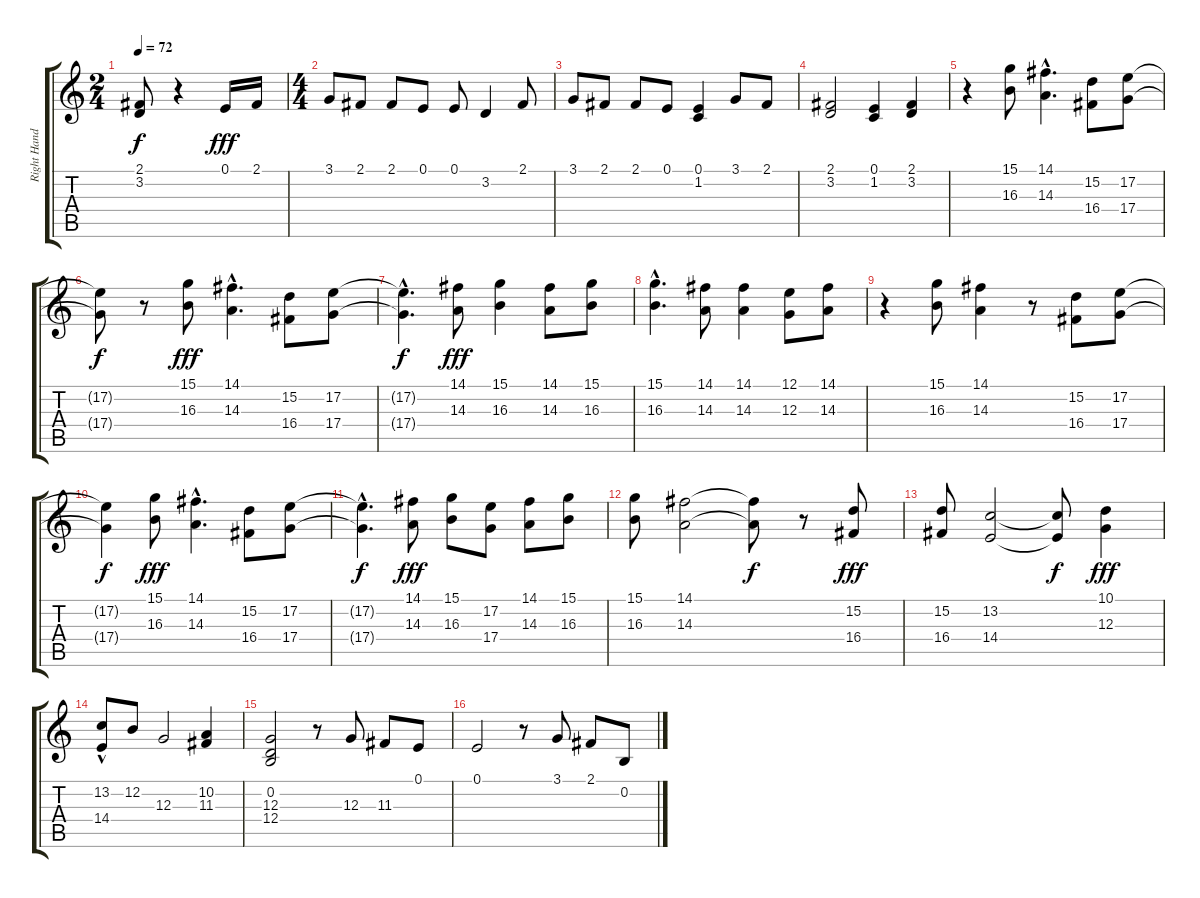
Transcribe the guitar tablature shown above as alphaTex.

\track ("Right Hand" "Right Hand") {instrument brightacousticpiano}
\staff {score tabs}
\tuning (E4 B3 G3 D3 A2 E2) {hide}
\ts (2 4)
\tempo 72
\clef g2
\ks c
(2.1{t} 3.2{t}).8{dy f} r.4 0.1.16{dy fff} 2.1.16 |
\ts (4 4)
3.1.8 2.1.8 2.1.8 0.1.8 0.1.8 3.2.4 2.1.8 |
3.1.8 2.1.8 2.1.8 0.1.8 (0.1 1.2).4 3.1.8 2.1.8 |
(2.1 3.2).2 (0.1 1.2).4 (2.1 3.2).4 |
r.4 (15.1 16.3).8 (14.1{hac} 14.3{hac}).4{d} (15.2 16.4).8 (17.2 17.4).8 |
(17.2{t} 17.4{t}).8{dy f} r.8 (15.1 16.3).8{dy fff} (14.1{hac} 14.3{hac}).4{d} (15.2 16.4).8 (17.2 17.4).8 |
(17.2{hac t} 17.4{hac t}).4{d dy f} (14.1 14.3).8{dy fff} (15.1 16.3).4 (14.1 14.3).8 (15.1 16.3).8 |
(15.1{hac} 16.3{hac}).4{d} (14.1 14.3).8 (14.1 14.3).4 (12.1 12.3).8 (14.1 14.3).8 |
r.4 (15.1 16.3).8 (14.1 14.3).4 r.8 (15.2 16.4).8 (17.2 17.4).8 |
(17.2{t} 17.4{t}).4{dy f} (15.1 16.3).8{dy fff} (14.1{hac} 14.3{hac}).4{d} (15.2 16.4).8 (17.2 17.4).8 |
(17.2{hac t} 17.4{hac t}).4{d dy f} (14.1 14.3).8{dy fff} (15.1 16.3).8 (17.2 17.4).8 (14.1 14.3).8 (15.1 16.3).8 |
(15.1 16.3).8 (14.1 14.3).2 (14.1{t} 14.3{t}).8{dy f} r.8 (15.2 16.4).8{dy fff} |
(15.2 16.4).8 (13.2 14.4).2 (13.2{t} 14.4{t}).8{dy f} (10.1 12.3).4{dy fff} |
(13.2 14.4{hac}).8 12.2.8 12.3.2 (10.2 11.3).4 |
(0.2 12.3 12.4).2 r.8 12.3.8 11.3.8 0.1.8 |
0.1.2 r.8 3.1.8 2.1.8 0.2.8
